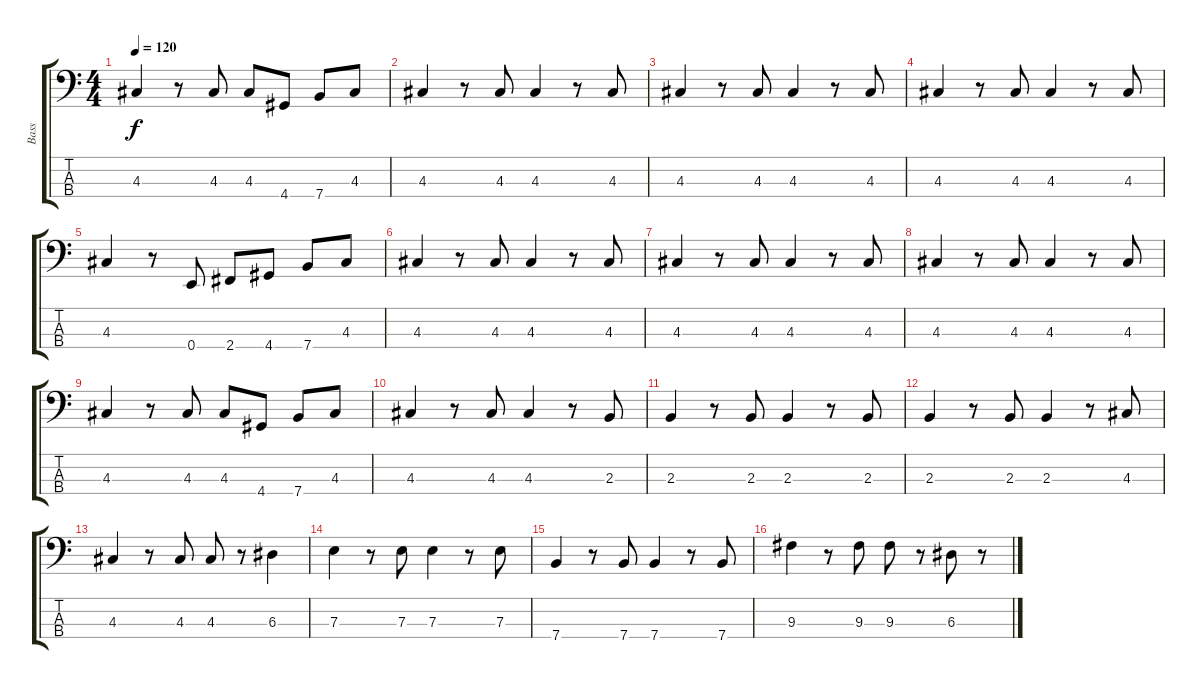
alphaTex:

\track ("Bass" "Bass") {instrument electricbassfinger}
\staff {score tabs}
\tuning (G2 D2 A1 E1) {hide}
\ts (4 4)
\tempo 120
\clef f4
\ks c
4.3.4{dy f} r.8 4.3.8 4.3.8 4.4.8 7.4.8 4.3.8 |
4.3.4 r.8 4.3.8 4.3.4 r.8 4.3.8 |
4.3.4 r.8 4.3.8 4.3.4 r.8 4.3.8 |
4.3.4 r.8 4.3.8 4.3.4 r.8 4.3.8 |
4.3.4 r.8 0.4.8 2.4.8 4.4.8 7.4.8 4.3.8 |
4.3.4 r.8 4.3.8 4.3.4 r.8 4.3.8 |
4.3.4 r.8 4.3.8 4.3.4 r.8 4.3.8 |
4.3.4 r.8 4.3.8 4.3.4 r.8 4.3.8 |
4.3.4 r.8 4.3.8 4.3.8 4.4.8 7.4.8 4.3.8 |
4.3.4 r.8 4.3.8 4.3.4 r.8 2.3.8 |
2.3.4 r.8 2.3.8 2.3.4 r.8 2.3.8 |
2.3.4 r.8 2.3.8 2.3.4 r.8 4.3.8 |
4.3.4 r.8 4.3.8 4.3.8 r.8 6.3.4 |
7.3.4 r.8 7.3.8 7.3.4 r.8 7.3.8 |
7.4.4 r.8 7.4.8 7.4.4 r.8 7.4.8 |
9.3.4 r.8 9.3.8 9.3.8 r.8 6.3.8 r.8
